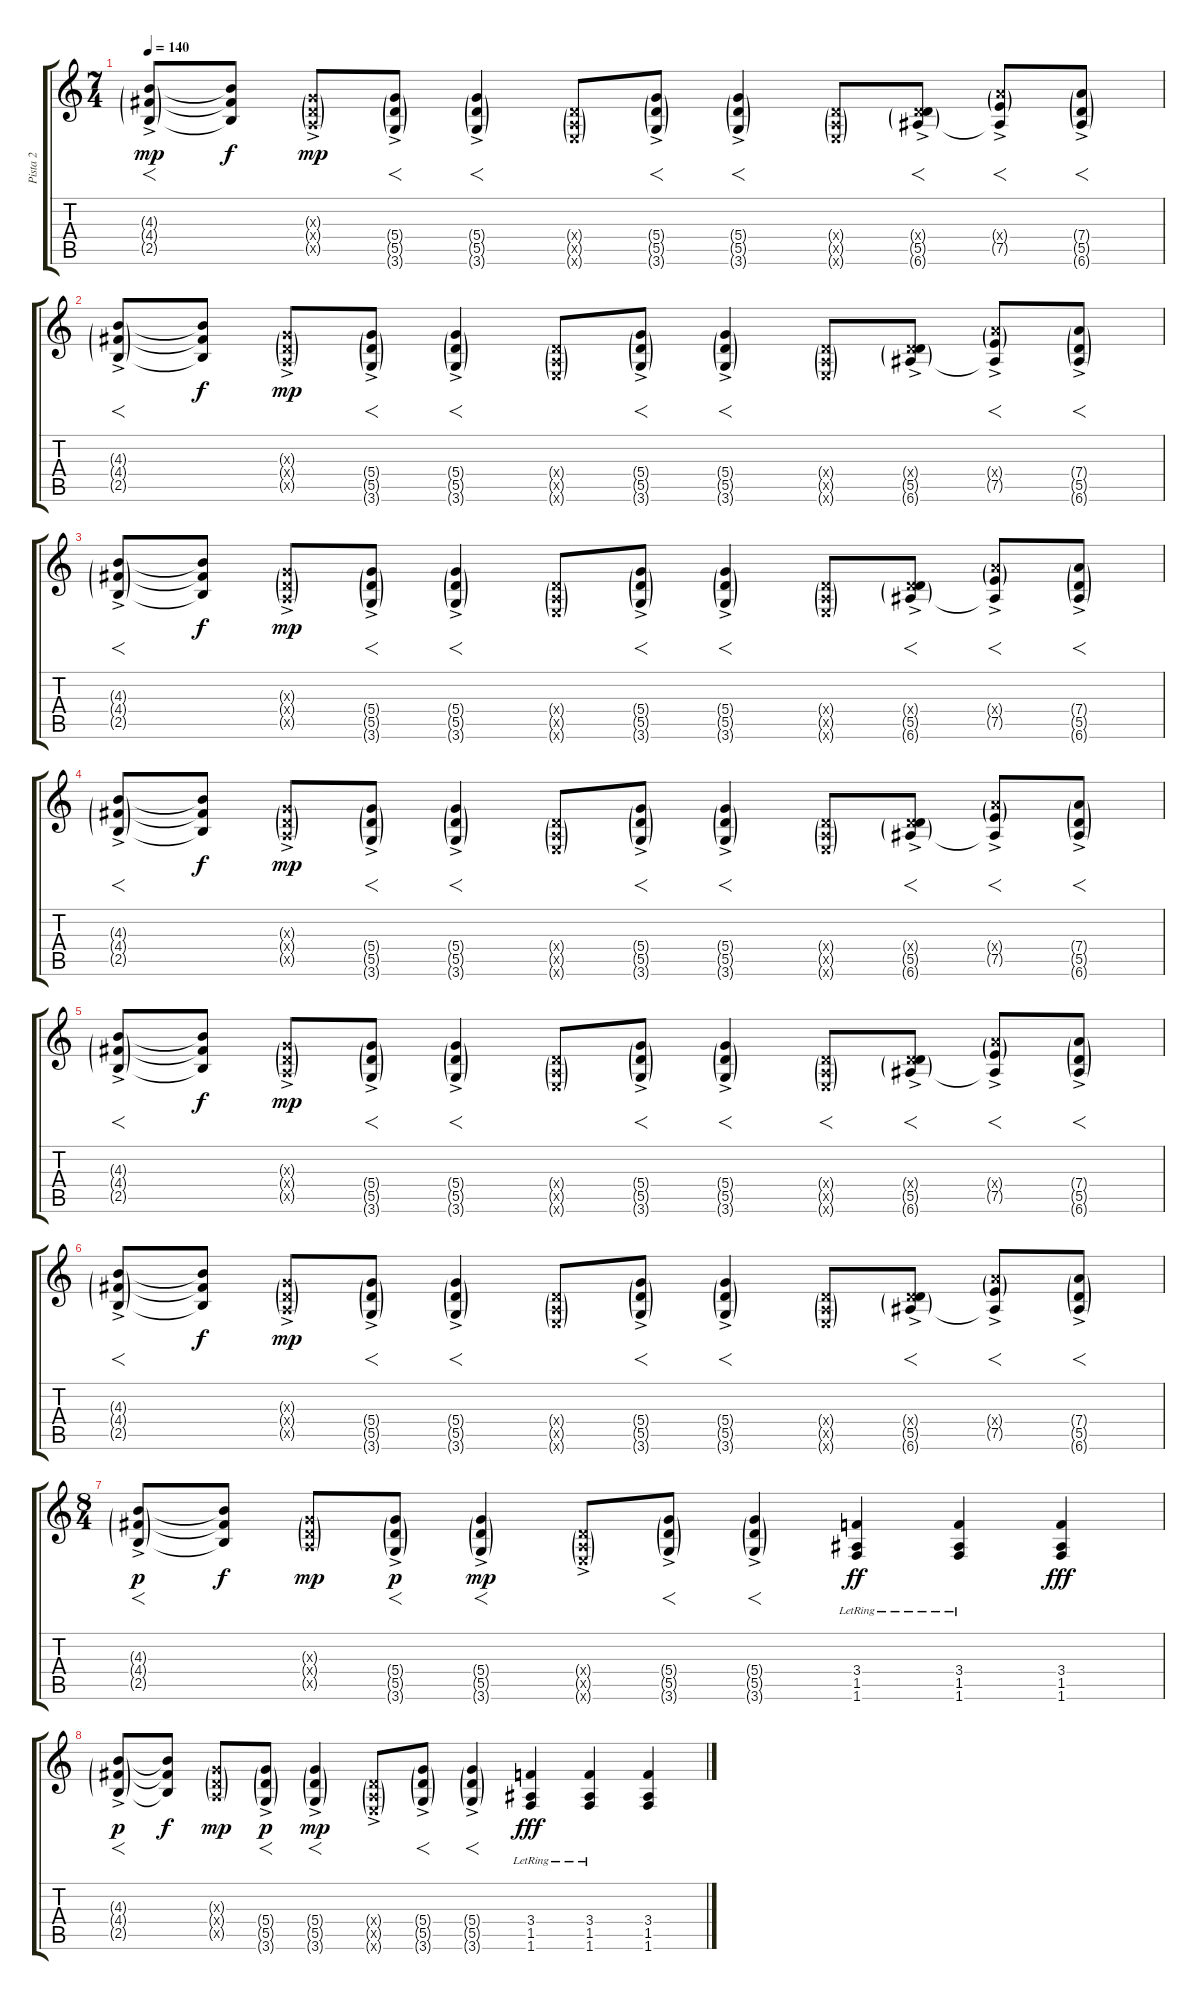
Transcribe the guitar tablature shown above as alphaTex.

\track ("Pista 2" "Pista 2") {instrument distortionguitar}
\staff {score tabs}
\tuning (E4 B3 G3 D3 A2 E2) {hide}
\ts (7 4)
\tempo 140
\clef g2
\ks c
(4.3{g} 4.4{g} 2.5{g ac}).8{f dy mp} (4.3{t} 4.4{t} 2.5{t}).8{dy f} (0.3{g x} 0.4{g x} 0.5{g ac x}).8{dy mp} (5.4{g} 5.5{g ac} 3.6{g}).8{f} (5.4{g} 5.5{g ac} 3.6{g}).4{f} (0.4{g x} 0.5{g x} 0.6{g x}).8 (5.4{g} 5.5{g ac} 3.6{g}).8{f} (5.4{g} 5.5{g ac} 3.6{g}).4{f} (0.4{g x} 0.5{g x} 0.6{g x}).8 (0.4{g x} 5.5{g ac} 6.6{g}).8{f} (7.4{g x} 7.5{g ac} 6.6{t}).8{f} (7.4{g} 5.5{g ac} 6.6{g}).8{f} |
(4.3{g} 4.4{g} 2.5{g ac}).8{f} (4.3{t} 4.4{t} 2.5{t}).8{dy f} (0.3{g x} 0.4{g x} 0.5{g ac x}).8{dy mp} (5.4{g} 5.5{g ac} 3.6{g}).8{f} (5.4{g} 5.5{g ac} 3.6{g}).4{f} (0.4{g x} 0.5{g x} 0.6{g x}).8 (5.4{g} 5.5{g ac} 3.6{g}).8{f} (5.4{g} 5.5{g ac} 3.6{g}).4{f} (0.4{g x} 0.5{g x} 0.6{g x}).8 (0.4{g x} 5.5{g ac} 6.6{g}).8 (7.4{g x} 7.5{g ac} 6.6{t}).8{f} (7.4{g} 5.5{g ac} 6.6{g}).8{f} |
(4.3{g} 4.4{g} 2.5{g ac}).8{f} (4.3{t} 4.4{t} 2.5{t}).8{dy f} (0.3{g x} 0.4{g x} 0.5{g ac x}).8{dy mp} (5.4{g} 5.5{g ac} 3.6{g}).8{f} (5.4{g} 5.5{g ac} 3.6{g}).4{f} (0.4{g x} 0.5{g x} 0.6{g x}).8 (5.4{g} 5.5{g ac} 3.6{g}).8{f} (5.4{g} 5.5{g ac} 3.6{g}).4{f} (0.4{g x} 0.5{g x} 0.6{g x}).8 (0.4{g x} 5.5{g ac} 6.6{g}).8{f} (7.4{g x} 7.5{g ac} 6.6{t}).8{f} (7.4{g} 5.5{g ac} 6.6{g}).8{f} |
(4.3{g} 4.4{g} 2.5{g ac}).8{f} (4.3{t} 4.4{t} 2.5{t}).8{dy f} (0.3{g x} 0.4{g x} 0.5{g ac x}).8{dy mp} (5.4{g} 5.5{g ac} 3.6{g}).8{f} (5.4{g} 5.5{g ac} 3.6{g}).4{f} (0.4{g x} 0.5{g x} 0.6{g x}).8 (5.4{g} 5.5{g ac} 3.6{g}).8{f} (5.4{g} 5.5{g ac} 3.6{g}).4{f} (0.4{g x} 0.5{g x} 0.6{g x}).8 (0.4{g x} 5.5{g ac} 6.6{g}).8{f} (7.4{g x} 7.5{g ac} 6.6{t}).8{f} (7.4{g} 5.5{g ac} 6.6{g}).8{f} |
(4.3{g} 4.4{g} 2.5{g ac}).8{f} (4.3{t} 4.4{t} 2.5{t}).8{dy f} (0.3{g x} 0.4{g x} 0.5{g ac x}).8{dy mp} (5.4{g} 5.5{g ac} 3.6{g}).8{f} (5.4{g} 5.5{g ac} 3.6{g}).4{f} (0.4{g x} 0.5{g x} 0.6{g x}).8 (5.4{g} 5.5{g ac} 3.6{g}).8{f} (5.4{g} 5.5{g ac} 3.6{g}).4{f} (0.4{g x} 0.5{g x} 0.6{g x}).8{f} (0.4{g x} 5.5{g ac} 6.6{g}).8{f} (7.4{g x} 7.5{g ac} 6.6{t}).8{f} (7.4{g} 5.5{g ac} 6.6{g}).8{f} |
(4.3{g} 4.4{g} 2.5{g ac}).8{f} (4.3{t} 4.4{t} 2.5{t}).8{dy f} (0.3{g x} 0.4{g x} 0.5{g ac x}).8{dy mp} (5.4{g} 5.5{g ac} 3.6{g}).8{f} (5.4{g} 5.5{g ac} 3.6{g}).4{f} (0.4{g x} 0.5{g x} 0.6{g x}).8 (5.4{g} 5.5{g ac} 3.6{g}).8{f} (5.4{g} 5.5{g ac} 3.6{g}).4{f} (0.4{g x} 0.5{g x} 0.6{g x}).8 (0.4{g x} 5.5{g ac} 6.6{g}).8{f} (7.4{g x} 7.5{g ac} 6.6{t}).8{f} (7.4{g} 5.5{g ac} 6.6{g}).8{f} |
\ts (8 4)
(4.3{g} 4.4{g ac} 2.5{g ac}).8{f dy p} (4.3{t} 4.4{t} 2.5{t}).8{dy f} (0.3{g x} 0.4{g x} 0.5{g x}).8{dy mp} (5.4{g ac} 5.5{g} 3.6{g}).8{f dy p} (5.4{g} 5.5{g ac} 3.6{g ac}).4{f dy mp} (0.4{g x} 0.5{g x} 0.6{g ac x}).8 (5.4{g} 5.5{g} 3.6{g ac}).8{f} (5.4{g} 5.5{g} 3.6{g ac}).4{f} (3.4{lr} 1.5 1.6).4{dy ff} (3.4 1.5{lr} 1.6).4 (3.4 1.5 1.6).4{dy fff} |
(4.3{g} 4.4{g ac} 2.5{g ac}).8{f dy p} (4.3{t} 4.4{t} 2.5{t}).8{dy f} (0.3{g x} 0.4{g x} 0.5{g x}).8{dy mp} (5.4{g ac} 5.5{g} 3.6{g}).8{f dy p} (5.4{g} 5.5{g ac} 3.6{g ac}).4{f dy mp} (0.4{g x} 0.5{g x} 0.6{g ac x}).8 (5.4{g} 5.5{g} 3.6{g ac}).8{f} (5.4{g} 5.5{g} 3.6{g ac}).4{f} (3.4{lr} 1.5 1.6).4{dy fff} (3.4 1.5{lr} 1.6).4 (3.4 1.5 1.6).4
